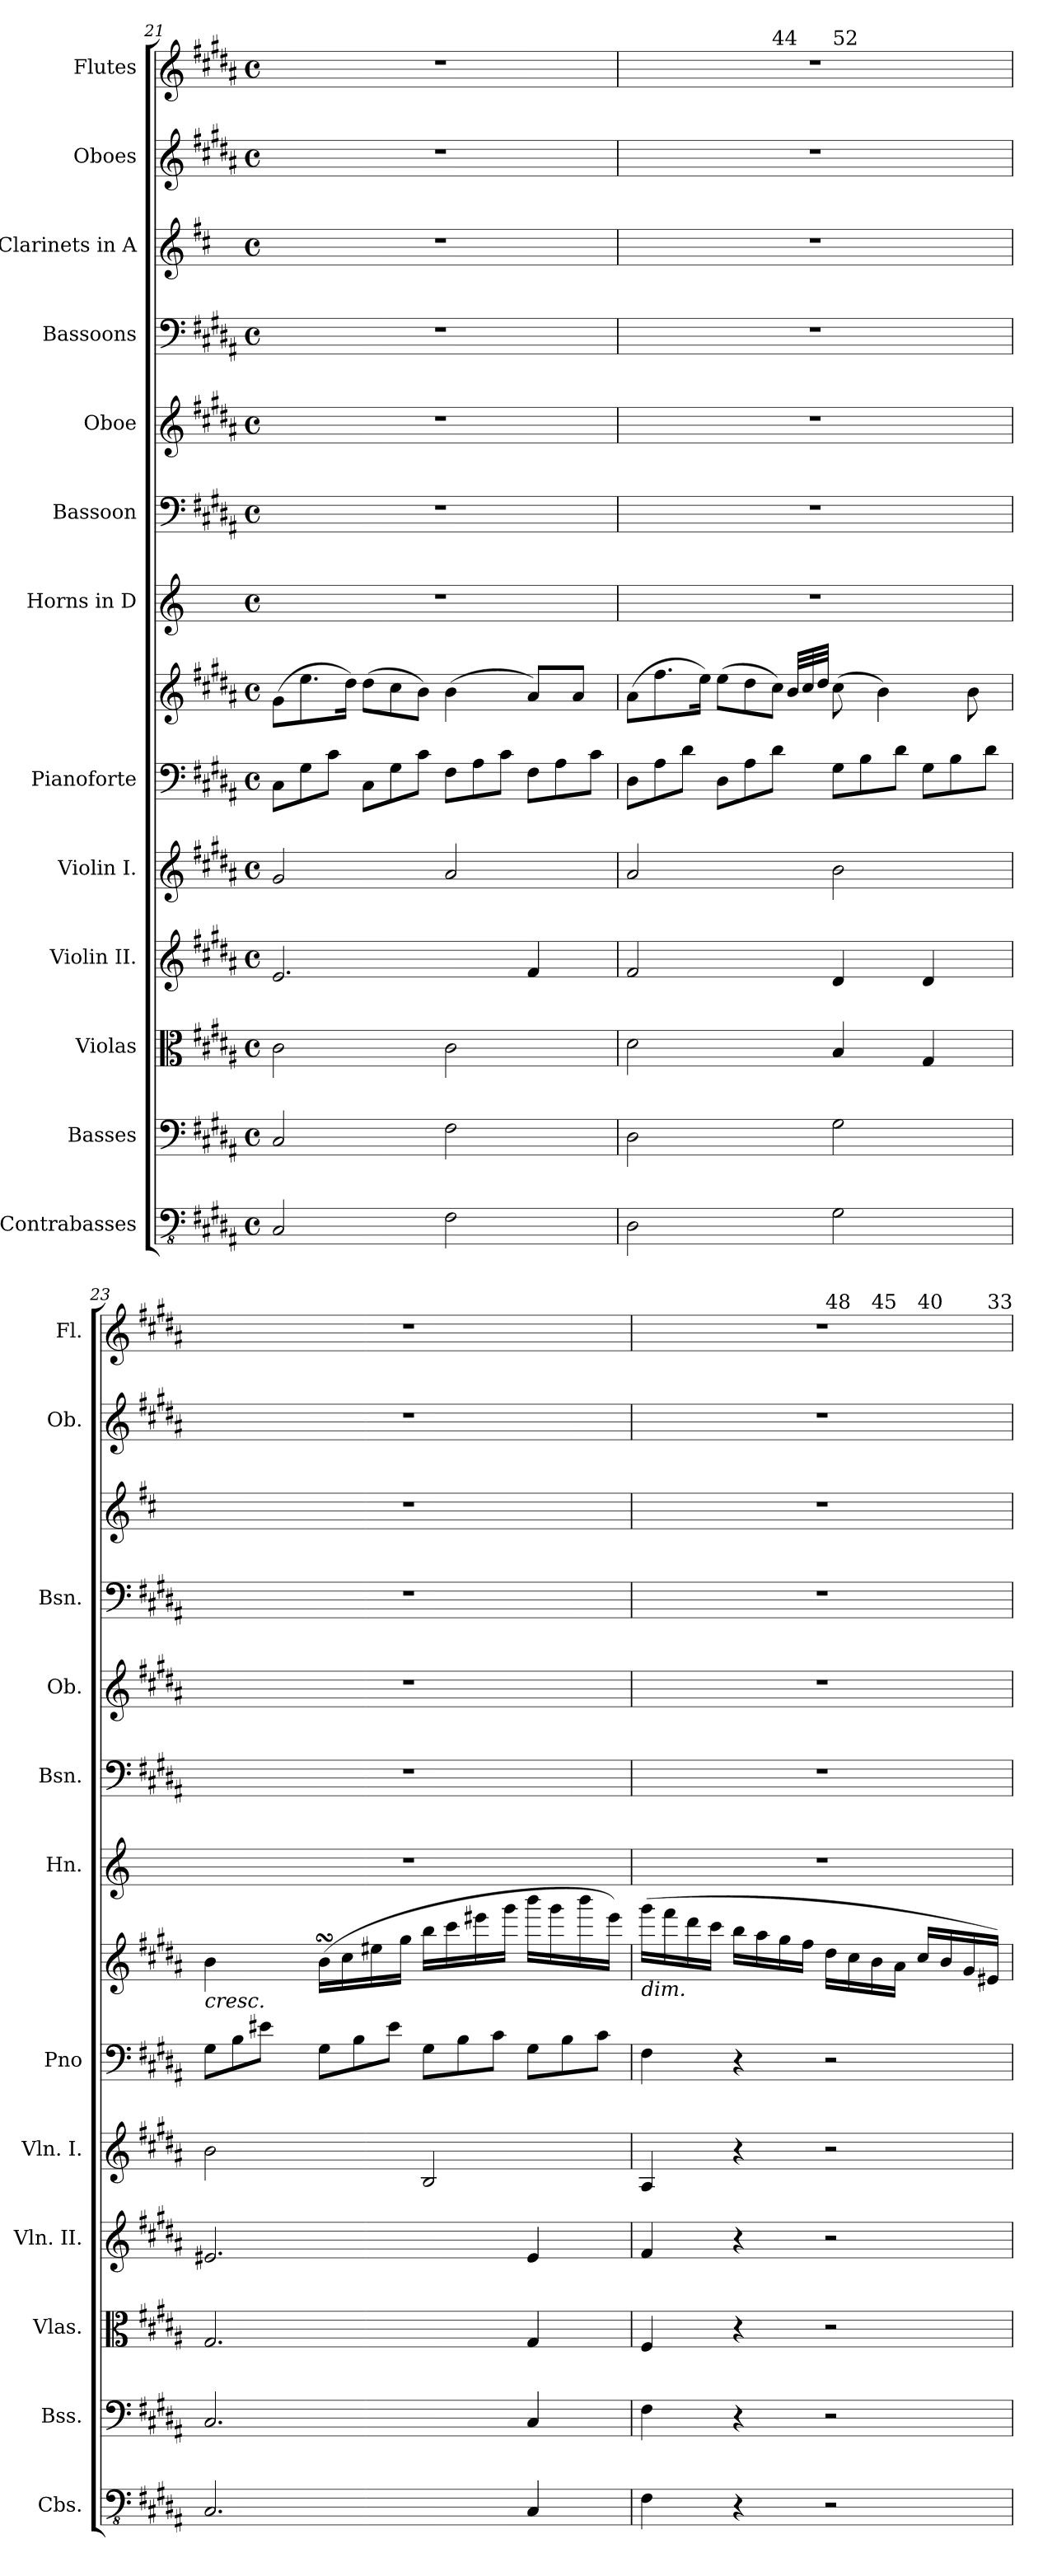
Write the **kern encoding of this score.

**kern	**kern	**kern	**kern	**kern	**kern	**kern	**kern	**kern	**kern	**kern	**kern	**kern	**kern
*part13	*part12	*part11	*part10	*part9	*part8	*part8	*part7	*part6	*part5	*part4	*part3	*part2	*part1
*staff14	*staff13	*staff12	*staff11	*staff10	*staff9	*staff8	*staff7	*staff6	*staff5	*staff4	*staff3	*staff2	*staff1
*I"Contrabasses	*I"Basses	*I"Violas	*I"Violin II.	*I"Violin I.	*I"Pianoforte	*	*I"Horns in D	*I"Bassoon	*I"Oboe	*I"Bassoons	*I"Clarinets in A	*I"Oboes	*I"Flutes
*I'Cbs.	*I'Bss.	*I'Vlas.	*I'Vln. II.	*I'Vln. I.	*I'Pno	*	*I'Hn.	*I'Bsn.	*I'Ob.	*I'Bsn.	*	*I'Ob.	*I'Fl.
*clefFv4	*clefF4	*clefC3	*clefG2	*clefG2	*clefF4	*clefG2	*clefG2	*clefF4	*clefG2	*clefF4	*clefG2	*clefG2	*clefG2
*	*	*	*	*	*	*	*ITrd6c10	*	*	*	*ITrd2c3	*	*
*k[f#c#g#d#a#]	*k[f#c#g#d#a#]	*k[f#c#g#d#a#]	*k[f#c#g#d#a#]	*k[f#c#g#d#a#]	*k[f#c#g#d#a#]	*k[f#c#g#d#a#]	*k[f#c#]	*k[f#c#g#d#a#]	*k[f#c#g#d#a#]	*k[f#c#g#d#a#]	*k[f#c#g#d#a#]	*k[f#c#g#d#a#]	*k[f#c#g#d#a#]
*M4/4	*M4/4	*M4/4	*M4/4	*M4/4	*M4/4	*M4/4	*M4/4	*M4/4	*M4/4	*M4/4	*M4/4	*M4/4	*M4/4
*met(c)	*met(c)	*met(c)	*met(c)	*met(c)	*met(c)	*met(c)	*met(c)	*met(c)	*met(c)	*met(c)	*met(c)	*met(c)	*met(c)
*	*	*	*	*	*Xtuplet	*Xtuplet	*	*	*	*	*	*	*
=21	=21	=21	=21	=21	=21	=21	=21	=21	=21	=21	=21	=21	=21
2CC#/	2C#/	2c#\	2.e/	2g#/	12C#\L	(>12g#\L	1r	1r	1r	1r	1r	1r	1r
.	.	.	.	.	12G#\	12.ee\	.	.	.	.	.	.	.
.	.	.	.	.	12c#\J	.	.	.	.	.	.	.	.
.	.	.	.	.	.	24dd#\Jk)	.	.	.	.	.	.	.
.	.	.	.	.	12C#\L	(>12dd#\L	.	.	.	.	.	.	.
.	.	.	.	.	12G#\	12cc#\	.	.	.	.	.	.	.
.	.	.	.	.	12c#\J	12b\J)	.	.	.	.	.	.	.
2FF#\	2F#\	2c#\	.	2a#/	12F#\L	(>4b\	.	.	.	.	.	.	.
.	.	.	.	.	12A#\	.	.	.	.	.	.	.	.
.	.	.	.	.	12c#\J	.	.	.	.	.	.	.	.
.	.	.	4f#/	.	12F#\L	8a#/L)	.	.	.	.	.	.	.
.	.	.	.	.	12A#\	.	.	.	.	.	.	.	.
.	.	.	.	.	.	8a#/J	.	.	.	.	.	.	.
.	.	.	.	.	12c#\J	.	.	.	.	.	.	.	.
=22	=22	=22	=22	=22	=22	=22	=22	=22	=22	=22	=22	=22	=22
*	*	*	*	*	*	*^	*	*	*	*	*	*	*^
*	*	*	*	*	*	*	*	*	*	*	*	*	*	*	*^
2DD#\	2D#\	2d#\	2f#/	2a#/	12D#\L	(>12a#\L	4ryy	1r	1r	1r	1r	1r	1r	1r	3ryy	2ryy
.	.	.	.	.	12A#\	12.ff#\	.	.	.	.	.	.	.	.	.	.
.	.	.	.	.	12d#\J	.	.	.	.	.	.	.	.	.	.	.
.	.	.	.	.	.	24ee\Jk)	.	.	.	.	.	.	.	.	.	.
.	.	.	.	.	12D#\L	(>12ee\L	15%2.ryy	.	.	.	.	.	.	.	.	.
.	.	.	.	.	12A#\	12dd#\	.	.	.	.	.	.	.	.	12ryy	.
!	!	!	!	!	!	!	!	!	!	!	!	!	!	!	!LO:TX:a:t=44	!
.	.	.	.	.	12d#\J	12cc#\J)	.	.	.	.	.	.	.	.	3..ryy	.
.	.	.	.	.	.	.	60b!/LLL	.	.	.	.	.	.	.	.	.
.	.	.	.	.	.	.	60cc#!/	.	.	.	.	.	.	.	.	.
.	.	.	.	.	.	.	60dd#!/JJJ	.	.	.	.	.	.	.	.	.
!	!	!	!	!	!	!	!	!	!	!	!	!	!	!	!	!LO:TX:a:t=52
2GG#\	2G#\	4B/	4d#/	2b\	12G#\L	(>8cc#\	2ryy	.	.	.	.	.	.	.	.	2ryy
.	.	.	.	.	12B\	.	.	.	.	.	.	.	.	.	.	.
.	.	.	.	.	.	4b\)	.	.	.	.	.	.	.	.	.	.
.	.	.	.	.	12d#\J	.	.	.	.	.	.	.	.	.	.	.
.	.	4G#/	4d#/	.	12G#\L	.	.	.	.	.	.	.	.	.	.	.
.	.	.	.	.	12B\	.	.	.	.	.	.	.	.	.	.	.
.	.	.	.	.	.	8b\	.	.	.	.	.	.	.	.	.	.
.	.	.	.	.	12d#\J	.	.	.	.	.	.	.	.	.	.	.
!!LO:LB:g=z
=23	=23	=23	=23	=23	=23	=23	=23	=23	=23	=23	=23	=23	=23	=23	=23	=23
!	!	!	!	!	!	!LO:TX:b:i:t=cresc.	!	!	!	!	!	!	!	!	!	!
*	*	*	*	*	*	*	*	*	*	*	*	*	*	*v	*v	*v
2.CC#/	2.C#/	2.G#/	2.e#X/	2b\	12G#\L	4b\	6ryy	1r	1r	1r	1r	1r	1r	1r
.	.	.	.	.	12B\	.	.	.	.	.	.	.	.	.
.	.	.	.	.	12e#X\J	.	48ryy	.	.	.	.	.	.	.
.	.	.	.	.	.	.	48cc#!LLLyy	.	.	.	.	.	.	.
.	.	.	.	.	.	.	48b!yy	.	.	.	.	.	.	.
.	.	.	.	.	.	.	48a#!JJJyy	.	.	.	.	.	.	.
.	.	.	.	.	12G#\L	(>16bsSSs\LL	2.ryy	.	.	.	.	.	.	.
.	.	.	.	.	.	16cc#\	.	.	.	.	.	.	.	.
.	.	.	.	.	12B\	.	.	.	.	.	.	.	.	.
.	.	.	.	.	.	16ee#X\	.	.	.	.	.	.	.	.
.	.	.	.	.	12e#\J	.	.	.	.	.	.	.	.	.
.	.	.	.	.	.	16gg#\JJ	.	.	.	.	.	.	.	.
.	.	.	.	2B/	12G#\L	16bb\LL	.	.	.	.	.	.	.	.
.	.	.	.	.	.	16ccc#\	.	.	.	.	.	.	.	.
.	.	.	.	.	12B\	.	.	.	.	.	.	.	.	.
.	.	.	.	.	.	16eee#X\	.	.	.	.	.	.	.	.
.	.	.	.	.	12c#\J	.	.	.	.	.	.	.	.	.
.	.	.	.	.	.	16ggg#\JJ	.	.	.	.	.	.	.	.
4CC#/	4C#/	4G#/	4e#/	.	12G#\L	16bbb\LL	.	.	.	.	.	.	.	.
.	.	.	.	.	.	16ggg#\	.	.	.	.	.	.	.	.
.	.	.	.	.	12B\	.	.	.	.	.	.	.	.	.
.	.	.	.	.	.	16bbb\	.	.	.	.	.	.	.	.
.	.	.	.	.	12c#\J	.	.	.	.	.	.	.	.	.
.	.	.	.	.	.	16eee#\JJ)	.	.	.	.	.	.	.	.
*	*	*	*	*	*	*v	*v	*	*	*	*	*	*	*
=24	=24	=24	=24	=24	=24	=24	=24	=24	=24	=24	=24	=24	=24
!	!	!	!	!	!	!LO:TX:b:i:t=dim.	!	!	!	!	!	!	!
*	*	*	*	*	*	*	*	*	*	*	*	*	*^
*	*	*	*	*	*	*	*	*	*	*	*	*	*	*^
*	*	*	*	*	*	*	*	*	*	*	*	*	*	*	*^
*	*	*	*	*	*	*	*	*	*	*	*	*	*	*	*	*^
4FF#\	4F#\	4F#/	4f#/	4A#/	4F#\	(>16ggg#\LL	1r	1r	1r	1r	1r	1r	1r	2ryy	2ryy	2.ryy	2...ryy
.	.	.	.	.	.	16fff#\	.	.	.	.	.	.	.	.	.	.	.
.	.	.	.	.	.	16ddd#\	.	.	.	.	.	.	.	.	.	.	.
.	.	.	.	.	.	16ccc#\JJ	.	.	.	.	.	.	.	.	.	.	.
4r	4r	4r	4r	4r	4r	16bb\LL	.	.	.	.	.	.	.	.	.	.	.
.	.	.	.	.	.	16aa#\	.	.	.	.	.	.	.	.	.	.	.
.	.	.	.	.	.	16gg#\	.	.	.	.	.	.	.	.	.	.	.
.	.	.	.	.	.	16ff#\JJ	.	.	.	.	.	.	.	.	.	.	.
!	!	!	!	!	!	!	!	!	!	!	!	!	!	!LO:TX:a:t=48	!	!	!
2r	2r	2r	2r	2r	2r	16dd#\LL	.	.	.	.	.	.	.	2ryy	8ryy	.	.
.	.	.	.	.	.	16cc#\	.	.	.	.	.	.	.	.	.	.	.
!	!	!	!	!	!	!	!	!	!	!	!	!	!	!	!LO:TX:a:t=45	!	!
.	.	.	.	.	.	16b\	.	.	.	.	.	.	.	.	4.ryy	.	.
.	.	.	.	.	.	16a#\JJ	.	.	.	.	.	.	.	.	.	.	.
!	!	!	!	!	!	!	!	!	!	!	!	!	!	!	!	!LO:TX:a:t=40	!
.	.	.	.	.	.	16cc#/LL	.	.	.	.	.	.	.	.	.	4ryy	.
.	.	.	.	.	.	16b/	.	.	.	.	.	.	.	.	.	.	.
.	.	.	.	.	.	16g#/	.	.	.	.	.	.	.	.	.	.	.
!	!	!	!	!	!	!	!	!	!	!	!	!	!	!	!	!	!LO:TX:a:t=33
.	.	.	.	.	.	16e#X/JJ)	.	.	.	.	.	.	.	.	.	.	16ryy
*	*	*	*	*	*	*	*	*	*	*	*	*	*v	*v	*v	*v	*v
=	=	=	=	=	=	=	=	=	=	=	=	=	=
*-	*-	*-	*-	*-	*-	*-	*-	*-	*-	*-	*-	*-	*-
